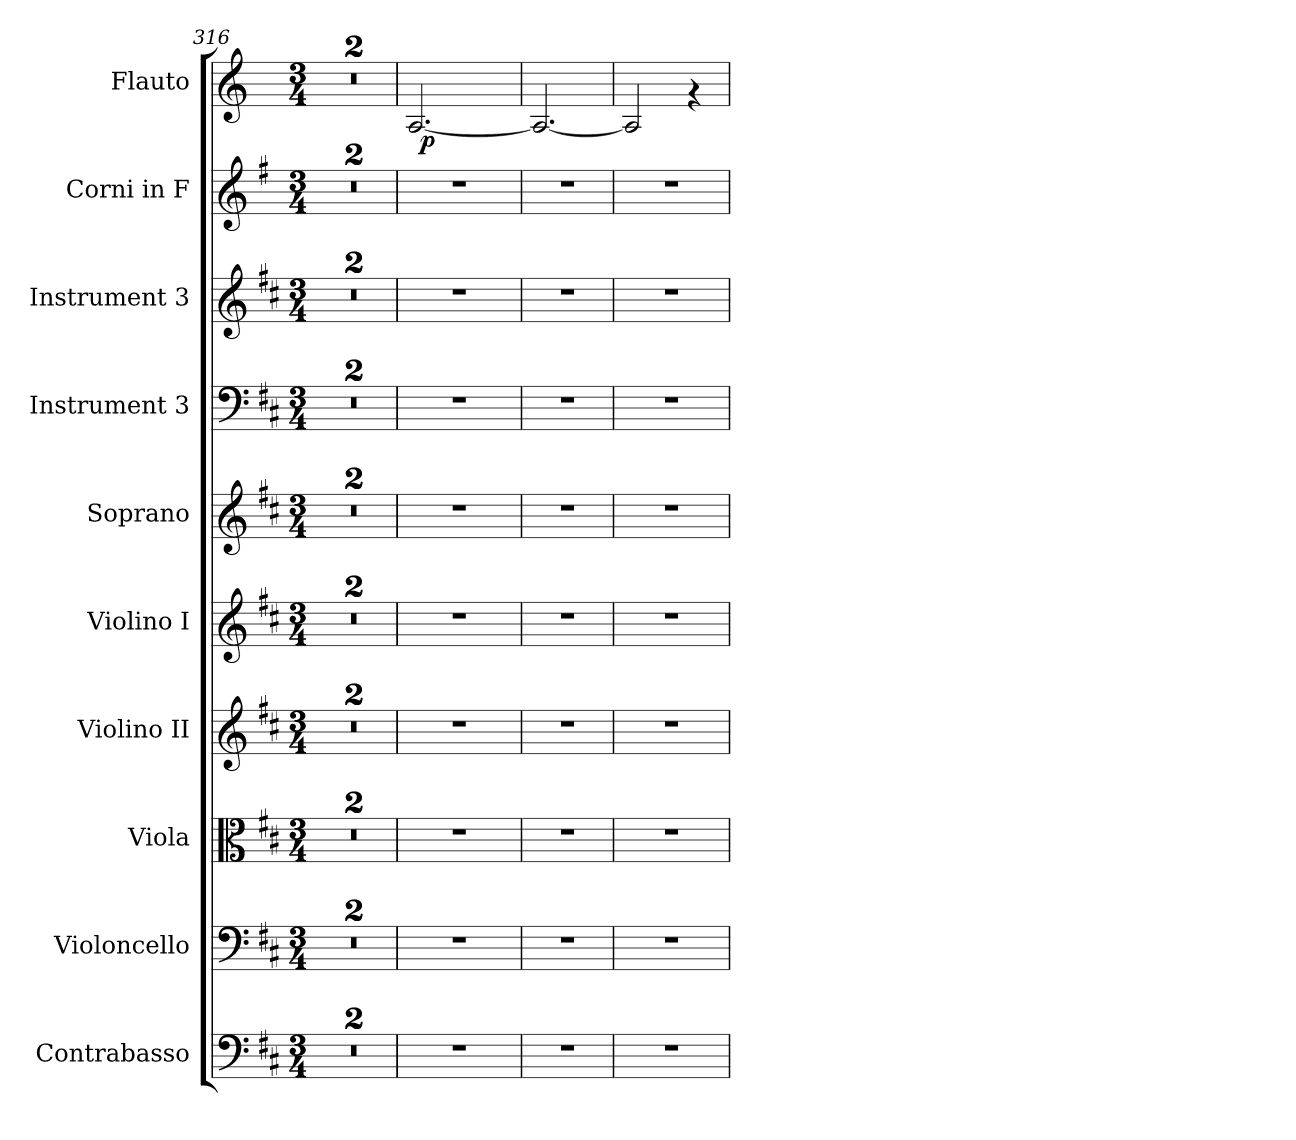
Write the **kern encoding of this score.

**kern	**kern	**kern	**kern	**kern	**kern	**kern	**kern	**kern	**kern	**dynam
*part10	*part9	*part8	*part7	*part6	*part5	*part4	*part3	*part2	*part1	*part1
*staff10	*staff9	*staff8	*staff7	*staff6	*staff5	*staff4	*staff3	*staff2	*staff1	*staff1
*I"Contrabasso	*I"Violoncello	*I"Viola	*I"Violino II	*I"Violino I	*I"Soprano	*I"Instrument 3	*I"Instrument 3	*I"Corni in F	*I"Flauto	*
*I'Cb.	*I'Vc.	*I'Vla.	*I'Vln. II	*I'Vln. I	*I'S	*	*	*I'Cor.	*I'Fl.	*
*clefF4	*clefF4	*clefC3	*clefG2	*clefG2	*clefG2	*clefF4	*clefG2	*clefG2	*clefG2	*
*ITrd1c2	*ITrd1c2	*ITrd1c2	*ITrd1c2	*ITrd1c2	*ITrd1c2	*ITrd1c2	*ITrd1c2	*ITrd4c7	*ITrd1c2	*
*k[]	*k[]	*k[]	*k[]	*k[]	*k[]	*k[]	*k[]	*k[]	*k[b-e-]	*
*C:	*C:	*C:	*C:	*C:	*C:	*C:	*C:	*C:	*B-:	*
*M3/4	*M3/4	*M3/4	*M3/4	*M3/4	*M3/4	*M3/4	*M3/4	*M3/4	*M3/4	*
=316	=316	=316	=316	=316	=316	=316	=316	=316	=316	=316
2.r	2.r	2.r	2.r	2.r	2.r	2.r	2.r	2.r	2.r	.
=317	=317	=317	=317	=317	=317	=317	=317	=317	=317	=317
2.r	2.r	2.r	2.r	2.r	2.r	2.r	2.r	2.r	2.r	.
=318	=318	=318	=318	=318	=318	=318	=318	=318	=318	=318
*	*	*	*	*	*	*	*	*	*^	*
2.r	2.r	2.r	2.r	2.r	2.r	2.r	2.r	2.r	[<2.G/	32ryy	.
!	!	!	!	!	!	!	!	!	!	!	!LO:DY:b
.	.	.	.	.	.	.	.	.	.	2ryy	p
.	.	.	.	.	.	.	.	.	.	8..ryy	.
*	*	*	*	*	*	*	*	*	*v	*v	*
!!LO:LB:g=z
=319	=319	=319	=319	=319	=319	=319	=319	=319	=319	=319
2.r	2.r	2.r	2.r	2.r	2.r	2.r	2.r	2.r	2.G/_<	.
=320	=320	=320	=320	=320	=320	=320	=320	=320	=320	=320
2.r	2.r	2.r	2.r	2.r	2.r	2.r	2.r	2.r	2G/]	.
.	.	.	.	.	.	.	.	.	4rf	.
=	=	=	=	=	=	=	=	=	=	=
*-	*-	*-	*-	*-	*-	*-	*-	*-	*-	*-
